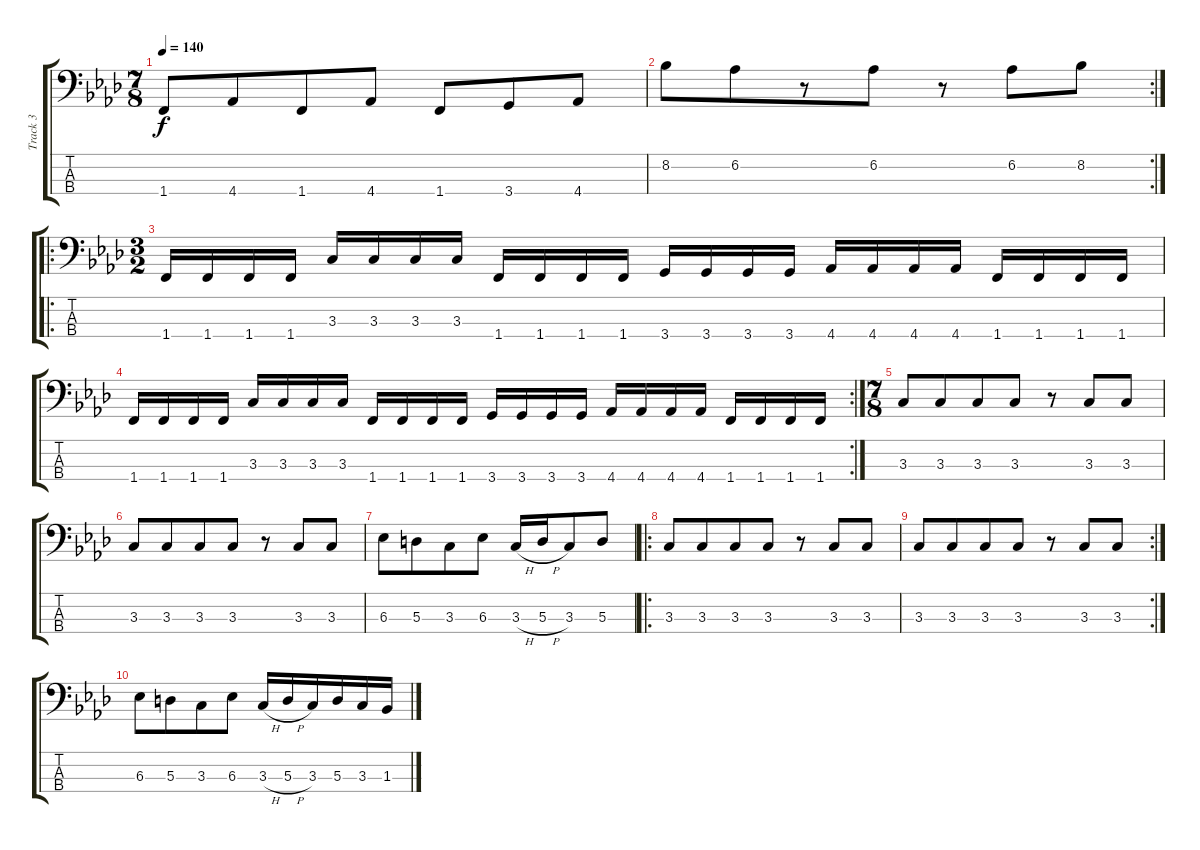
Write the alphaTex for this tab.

\track ("Track 3" "Track 3") {instrument electricbassfinger}
\staff {score tabs}
\tuning (G2 D2 A1 E1) {hide}
\ts (7 8)
\tempo 140
\clef f4
\ks fminor
1.4.8{dy f} 4.4.8 1.4.8 4.4.8 1.4.8 3.4.8 4.4.8 |
\rc 2
8.2.8 6.2.8 r.8 6.2.8 r.8 6.2.8 8.2.8 |
\ro
\ts (3 2)
1.4.16 1.4.16 1.4.16 1.4.16 3.3.16 3.3.16 3.3.16 3.3.16 1.4.16 1.4.16 1.4.16 1.4.16 3.4.16 3.4.16 3.4.16 3.4.16 4.4.16 4.4.16 4.4.16 4.4.16 1.4.16 1.4.16 1.4.16 1.4.16 |
\rc 2
1.4.16 1.4.16 1.4.16 1.4.16 3.3.16 3.3.16 3.3.16 3.3.16 1.4.16 1.4.16 1.4.16 1.4.16 3.4.16 3.4.16 3.4.16 3.4.16 4.4.16 4.4.16 4.4.16 4.4.16 1.4.16 1.4.16 1.4.16 1.4.16 |
\ts (7 8)
3.3.8 3.3.8 3.3.8 3.3.8 r.8 3.3.8 3.3.8 |
3.3.8 3.3.8 3.3.8 3.3.8 r.8 3.3.8 3.3.8 |
6.3.8 5.3.8 3.3.8 6.3.8 3.3{h}.16 5.3{h}.16 3.3.8 5.3.8 |
\ro
3.3.8 3.3.8 3.3.8 3.3.8 r.8 3.3.8 3.3.8 |
\rc 2
3.3.8 3.3.8 3.3.8 3.3.8 r.8 3.3.8 3.3.8 |
6.3.8 5.3.8 3.3.8 6.3.8 3.3{h}.16 5.3{h}.16 3.3.16 5.3.16 3.3.16 1.3.16
